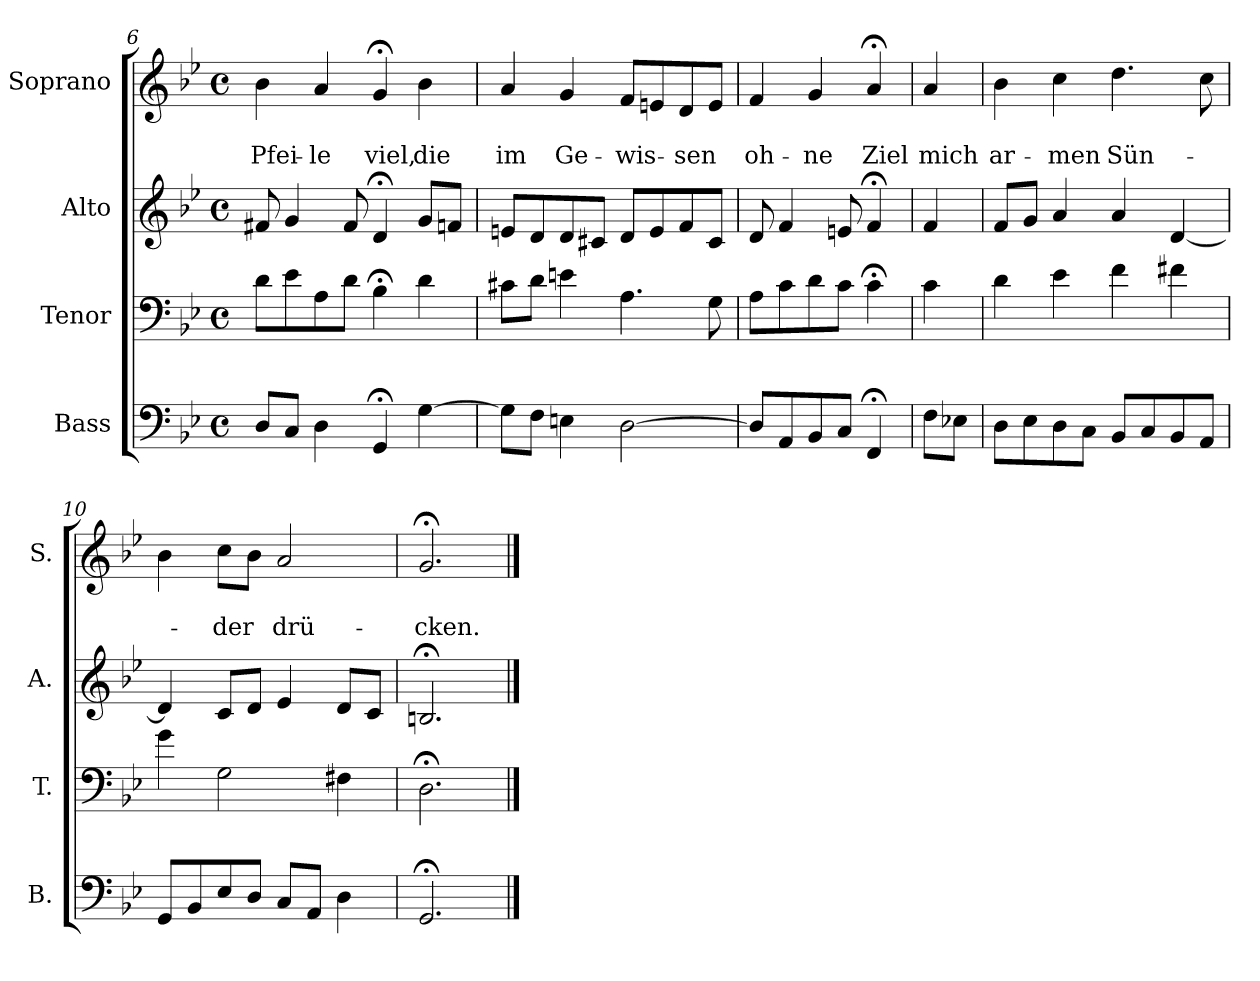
**kern	**kern	**kern	**kern	**text	**text
*part4	*part3	*part2	*part1	*part1	*part1
*staff4	*staff3	*staff2	*staff1	*staff1	*staff1
*I"Bass	*I"Tenor	*I"Alto	*I"Soprano	*	*
*I'B.	*I'T.	*I'A.	*I'S.	*	*
*clefF4	*clefF4	*clefG2	*clefG2	*	*
*k[b-e-]	*k[b-e-]	*k[b-e-]	*k[b-e-]	*	*
*B-:	*B-:	*B-:	*g:	*	*
*M4/4	*M4/4	*M4/4	*M4/4	*	*
*met(c)	*met(c)	*met(c)	*met(c)	*	*
=6	=6	=6	=6	=6	=6
8D/L	8d\L	8f#X/	4b-\	.	Pfei-
8C/J	8e-\	4g/	.	.	.
4D\	8A\	.	4a/	.	-le
.	8d\J	8f#/	.	.	.
4GG;</	4B-;<\	4d;</	4g;</	.	viel,
[4G\	4d\	8g/L	4b-\	.	die
.	.	8fn/J	.	.	.
=7	=7	=7	=7	=7	=7
8G\L]	8c#X\L	8en/L	4a/	.	im
8F\J	8d\J	8d/	.	.	.
4En\	4en\	8d/	4g/	.	Ge-
.	.	8c#X/J	.	.	.
[2D\	4.A\	8d/L	8f/L	.	-wis-
.	.	8e/	8en/	.	.
.	.	8f/	8d/	.	-sen
.	8G\	8c#/J	8e/J	.	.
=8	=8	=8	=8	=8	=8
8D/L]	8A\L	8d/	4f/	.	oh-
8AA/	8c\	4f/	.	.	.
8BB-/	8d\	.	4g/	.	-ne
8C/J	8c\J	8en/	.	.	.
4FF;</	4c;<\	4f;</	4a;</	.	Ziel
!!LO:PB:g=z
=8a	=8a	=8a	=8a	=8a	=8a
8F\L	4c\	4f/	4a/	.	mich
8E-X\J	.	.	.	.	.
=9	=9	=9	=9	=9	=9
8D\L	4d\	8f/L	4b-\	.	ar-
8E-\	.	8g/J	.	.	.
8D\	4e-\	4a/	4cc\	.	-men
8C\J	.	.	.	.	.
8BB-/L	4f\	4a/	4.dd\	.	Sün-
8C/	.	.	.	.	.
8BB-/	4f#X\	[4d/	.	.	.
8AA/J	.	.	8cc\	.	.
=10	=10	=10	=10	=10	=10
8GG/L	4g\	4d/]	4b-\	.	.
8BB-/	.	.	.	.	.
8E-/	2G\	8c/L	8cc\L	.	-der
8D/J	.	8d/J	8b-\J	.	.
8C/L	.	4e-/	2a/	.	drü-
8AA/J	.	.	.	.	.
4D\	4F#X\	8d/L	.	.	.
.	.	8c/J	.	.	.
=11	=11	=11	=11	=11	=11
2.GG;</	2.D;<\	2.Bn;</	2.g;</	.	-cken.
==	==	==	==	==	==
*-	*-	*-	*-	*-	*-
